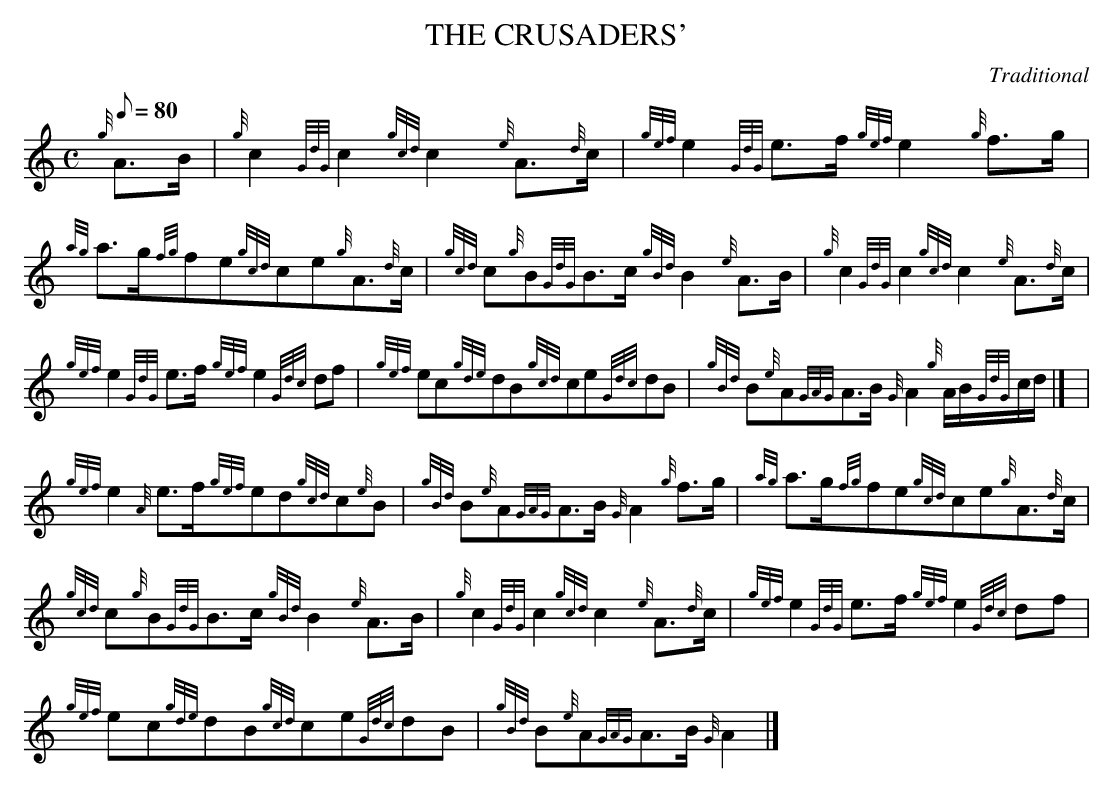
X:1
T:THE CRUSADERS'
M:C
L:1/8
Q:80
C:Traditional
K:HP
{g}A3/2B/2 | \
{g}c2{GdG}c2{gcd}c2{e}A3/2{d}c/2 | \
{gef}e2{GdG}e3/2f/2{gef}e2{g}f3/2g/2 |
{ag}a3/2g/2{fg}fe{gcd}ce{g}A3/2{d}c/2 | \
{gcd}c{g}B{GdG}B3/2c/2{gBd}B2{e}A3/2B/2 | \
{g}c2{GdG}c2{gcd}c2{e}A3/2{d}c/2 |
{gef}e2{GdG}e3/2f/2{gef}e2{Gdc}df | \
{gef}ec{gde}dB{gcd}ce{Gdc}dB | \
{gBd}B{e}A{GAG}A3/2B/2{G}A2{g}A/2B/2{GdG}c/2d/2|] [ |
{gef}e2{A}e3/2f/2{gef}ed{gcd}c{e}B | \
{gBd}B{e}A{GAG}A3/2B/2{G}A2{g}f3/2g/2 | \
{ag}a3/2g/2{fg}fe{gcd}ce{g}A3/2{d}c/2 |
{gcd}c{g}B{GdG}B3/2c/2{gBd}B2{e}A3/2B/2 | \
{g}c2{GdG}c2{gcd}c2{e}A3/2{d}c/2 | \
{gef}e2{GdG}e3/2f/2{gef}e2{Gdc}df |
{gef}ec{gde}dB{gcd}ce{Gdc}dB | \
{gBd}B{e}A{GAG}A3/2B/2{G}A2|]
